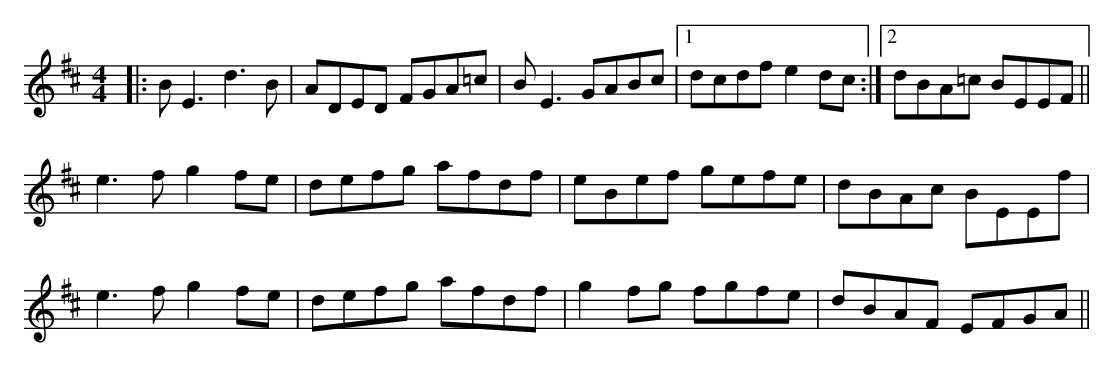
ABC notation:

X:1
M:4/4
K:Edor
|:BE3 d3B|ADED FGA=c|BE3 GABc|1 dcdf e2dc:|2 dBA=c BEEF||
e3f g2fe|defg afdf|eBef gefe|dBAc BEEf|
e3f g2fe|defg afdf|g2fg fgfe|dBAF EFGA||
